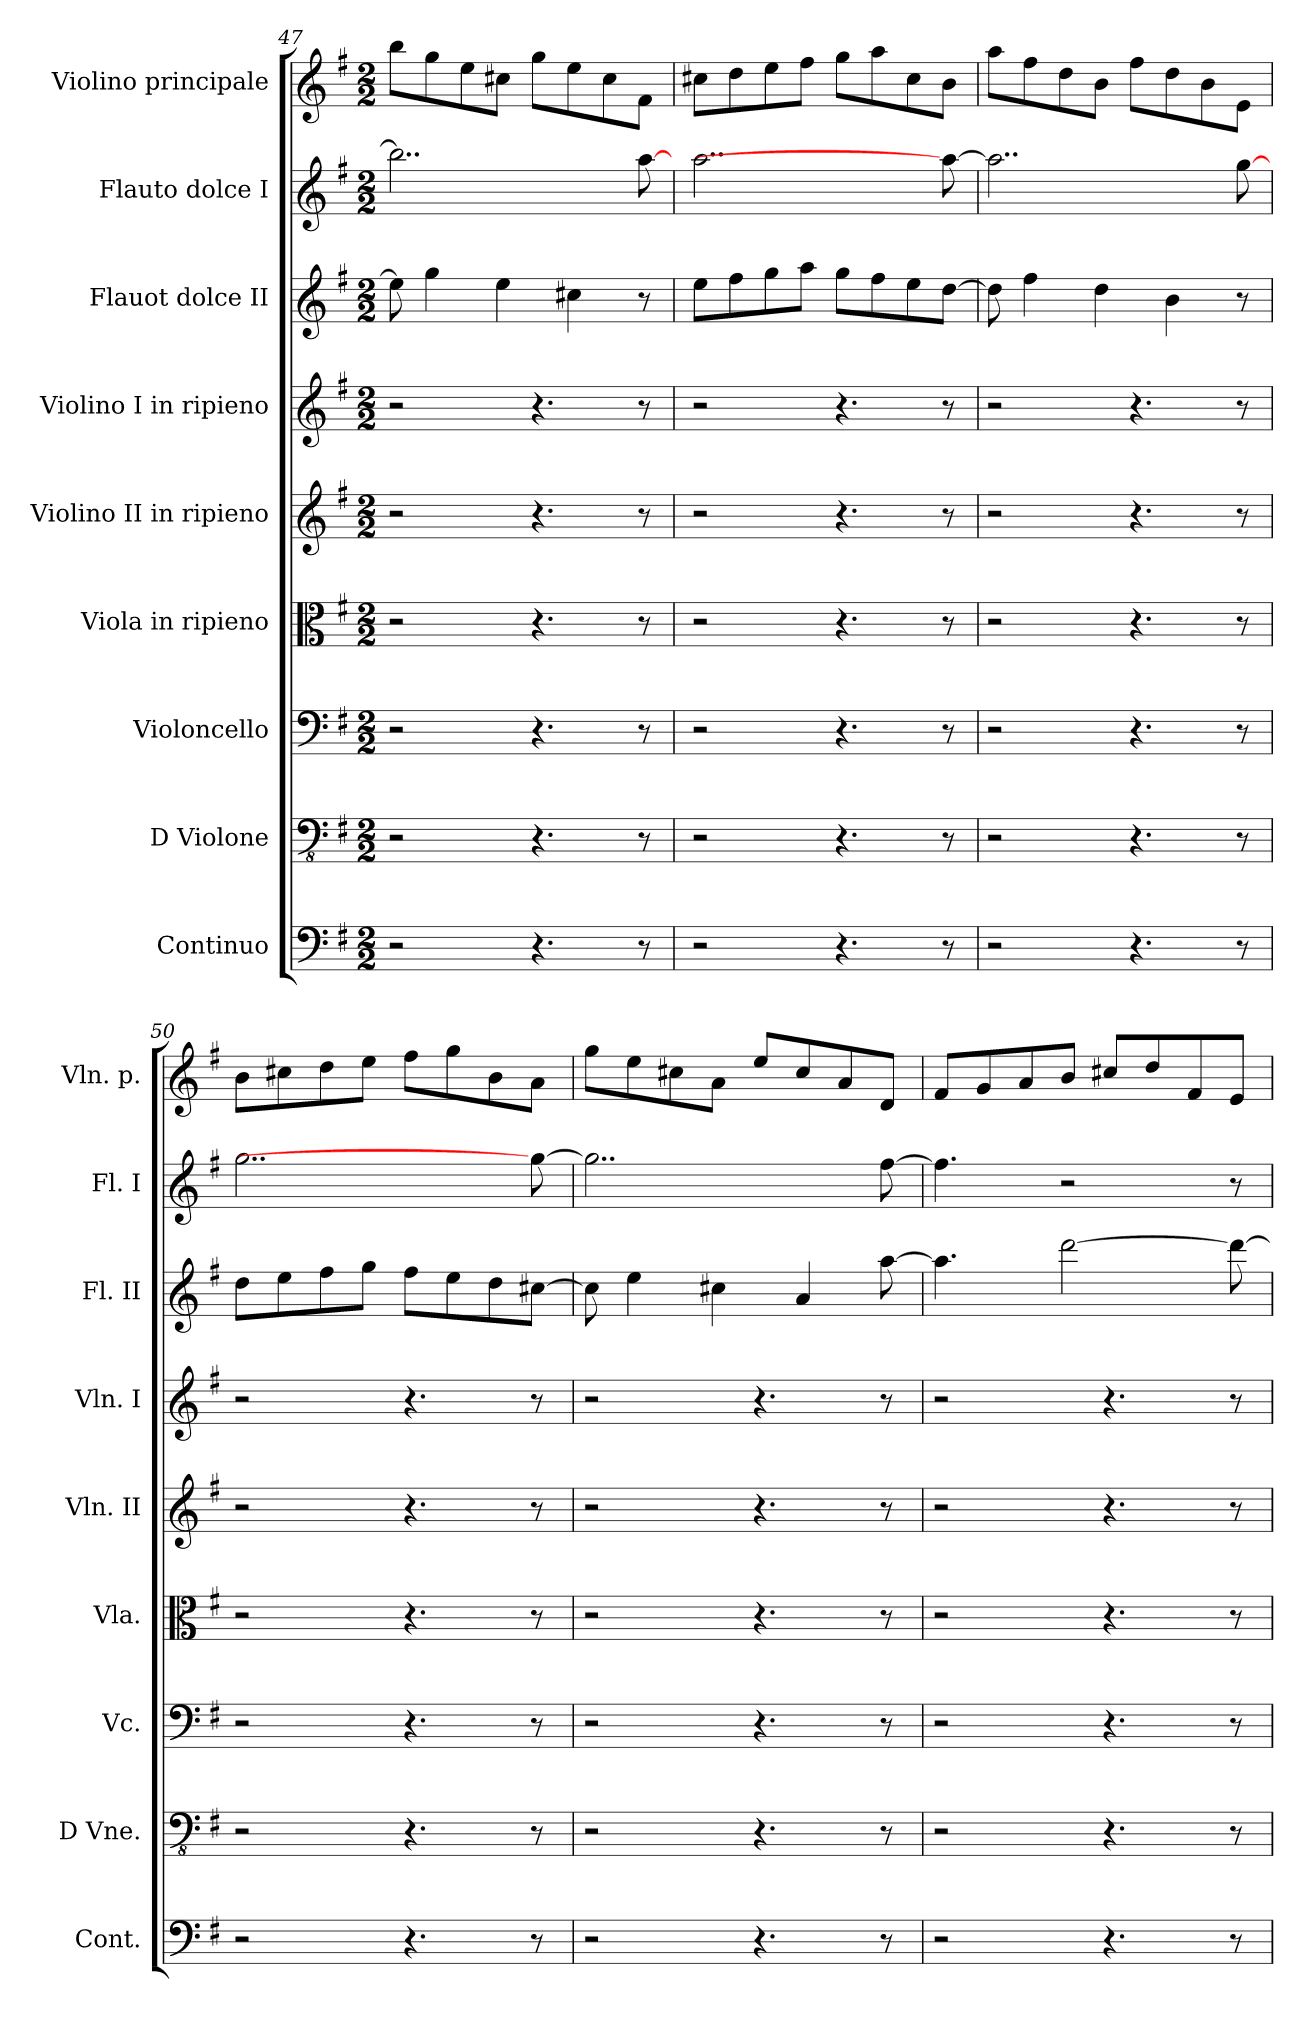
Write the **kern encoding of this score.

**kern	**kern	**kern	**kern	**kern	**kern	**kern	**kern	**kern
*part9	*part8	*part7	*part6	*part5	*part4	*part3	*part2	*part1
*staff9	*staff8	*staff7	*staff6	*staff5	*staff4	*staff3	*staff2	*staff1
*I"Continuo	*I"D Violone	*I"Violoncello	*I"Viola in ripieno	*I"Violino II in ripieno	*I"Violino I in ripieno	*I"Flauot dolce II	*I"Flauto dolce I	*I"Violino principale
*I'Cont.	*I'D Vne.	*I'Vc.	*I'Vla.	*I'Vln. II	*I'Vln. I	*I'Fl. II	*I'Fl. I	*I'Vln. p.
*clefF4	*clefFv4	*clefF4	*clefC3	*clefG2	*clefG2	*clefG2	*clefG2	*clefG2
*	*ITrd7c12	*	*	*	*	*	*	*
*k[f#]	*k[f#]	*k[f#]	*k[f#]	*k[f#]	*k[f#]	*k[f#]	*k[f#]	*k[f#]
*M2/2	*M2/2	*M2/2	*M2/2	*M2/2	*M2/2	*M2/2	*M2/2	*M2/2
=47	=47	=47	=47	=47	=47	=47	=47	=47
2r	2r	2r	2r	2r	2r	8ee\]	2..bb\]	8bb\L
.	.	.	.	.	.	4gg\	.	8gg\
.	.	.	.	.	.	.	.	8ee\
.	.	.	.	.	.	4ee\	.	8cc#X\J
4.r	4.r	4.r	4.r	4.r	4.r	.	.	8gg\L
.	.	.	.	.	.	4cc#X\	.	8ee\
.	.	.	.	.	.	.	.	8cc#\
8r	8r	8r	8r	8r	8r	8r	[8aa\	8f#\J
!!LO:PB:g=z
=48	=48	=48	=48	=48	=48	=48	=48	=48
2r	2r	2r	2r	2r	2r	8ee\L	2..aa\	8cc#X\L
.	.	.	.	.	.	8ff#\	.	8dd\
.	.	.	.	.	.	8gg\	.	8ee\
.	.	.	.	.	.	8aa\J	.	8ff#\J
4.r	4.r	4.r	4.r	4.r	4.r	8gg\L	.	8gg\L
.	.	.	.	.	.	8ff#\	.	8aa\
.	.	.	.	.	.	8ee\	.	8cc#\
8r	8r	8r	8r	8r	8r	[8dd\J	8aa\_	8b\J
=49	=49	=49	=49	=49	=49	=49	=49	=49
2r	2r	2r	2r	2r	2r	8dd\]	2..aa\]	8aa\L
.	.	.	.	.	.	4ff#\	.	8ff#\
.	.	.	.	.	.	.	.	8dd\
.	.	.	.	.	.	4dd\	.	8b\J
4.r	4.r	4.r	4.r	4.r	4.r	.	.	8ff#\L
.	.	.	.	.	.	4b\	.	8dd\
.	.	.	.	.	.	.	.	8b\
8r	8r	8r	8r	8r	8r	8r	[8gg\	8e\J
=50	=50	=50	=50	=50	=50	=50	=50	=50
2r	2r	2r	2r	2r	2r	8dd\L	2..gg\	8b\L
.	.	.	.	.	.	8ee\	.	8cc#X\
.	.	.	.	.	.	8ff#\	.	8dd\
.	.	.	.	.	.	8gg\J	.	8ee\J
4.r	4.r	4.r	4.r	4.r	4.r	8ff#\L	.	8ff#\L
.	.	.	.	.	.	8ee\	.	8gg\
.	.	.	.	.	.	8dd\	.	8b\
8r	8r	8r	8r	8r	8r	[8cc#X\J	8gg\_	8a\J
=51	=51	=51	=51	=51	=51	=51	=51	=51
2r	2r	2r	2r	2r	2r	8cc#\]	2..gg\]	8gg\L
.	.	.	.	.	.	4ee\	.	8ee\
.	.	.	.	.	.	.	.	8cc#X\
.	.	.	.	.	.	4cc#X\	.	8a\J
4.r	4.r	4.r	4.r	4.r	4.r	.	.	8ee/L
.	.	.	.	.	.	4a/	.	8cc#/
.	.	.	.	.	.	.	.	8a/
8r	8r	8r	8r	8r	8r	[8aa\	[8ff#\	8d/J
!!LO:PB:g=z
=52	=52	=52	=52	=52	=52	=52	=52	=52
2r	2r	2r	2r	2r	2r	4.aa\]	4.ff#\]	8f#/L
.	.	.	.	.	.	.	.	8g/
.	.	.	.	.	.	.	.	8a/
.	.	.	.	.	.	[2ddd\	2r	8b/J
4.r	4.r	4.r	4.r	4.r	4.r	.	.	8cc#X/L
.	.	.	.	.	.	.	.	8dd/
.	.	.	.	.	.	.	.	8f#/
8r	8r	8r	8r	8r	8r	8ddd\_	8r	8e/J
=	=	=	=	=	=	=	=	=
*-	*-	*-	*-	*-	*-	*-	*-	*-
